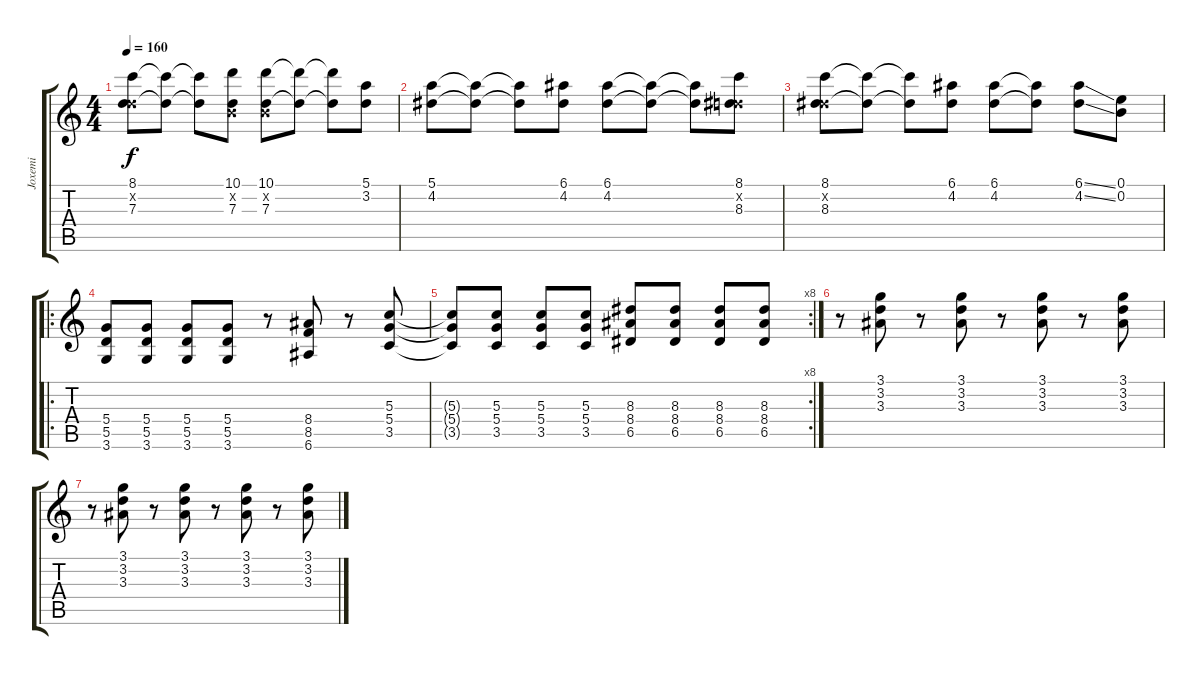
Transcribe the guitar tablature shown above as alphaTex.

\track ("Joxemi" "Joxemi") {instrument electricguitarclean}
\staff {score tabs}
\tuning (E4 B3 G3 D3 A2 E2) {hide}
\ts (4 4)
\tempo 160
\clef g2
\ks c
(8.1 3.2{x} 7.3).8{dy f} (8.1{t} 7.3{t}).8 (8.1{t} 7.3{t}).8 (10.1 0.2{x} 7.3).8 (10.1 0.2{x} 7.3).8 (10.1{t} 7.3{t}).8 (10.1{t} 7.3{t}).8 (5.1 3.2).8 |
(5.1 4.2).8 (5.1{t} 4.2{t}).8 (5.1{t} 4.2{t}).8 (6.1 4.2).8 (6.1 4.2).8 (6.1{t} 4.2{t}).8 (6.1{t} 4.2{t}).8 (8.1 3.2{x} 8.3).8 |
(8.1 3.2{x} 8.3).8 (8.1{t} 8.3{t}).8 (8.1{t} 8.3{t}).8 (6.1 4.2).8 (6.1 4.2).8 (6.1{t} 4.2{t}).8 (6.1{ss} 4.2{ss}).8 (0.1 0.2).8 |
\ro
(5.4 5.5 3.6).8{volume 7 instrument distortionguitar} (5.4 5.5 3.6).8 (5.4 5.5 3.6).8 (5.4 5.5 3.6).8 r.8 (8.4 8.5 6.6).8 r.8 (5.3 5.4 3.5).8 |
\rc 8
(5.3{t} 5.4{t} 3.5{t}).8 (5.3 5.4 3.5).8 (5.3 5.4 3.5).8 (5.3 5.4 3.5).8 (8.3 8.4 6.5).8 (8.3 8.4 6.5).8 (8.3 8.4 6.5).8 (8.3 8.4 6.5).8 |
r.8{volume 5 instrument electricguitarclean} (3.1 3.2 3.3).8 r.8 (3.1 3.2 3.3).8 r.8 (3.1 3.2 3.3).8 r.8 (3.1 3.2 3.3).8 |
r.8 (3.1 3.2 3.3).8 r.8 (3.1 3.2 3.3).8 r.8 (3.1 3.2 3.3).8 r.8 (3.1 3.2 3.3).8
